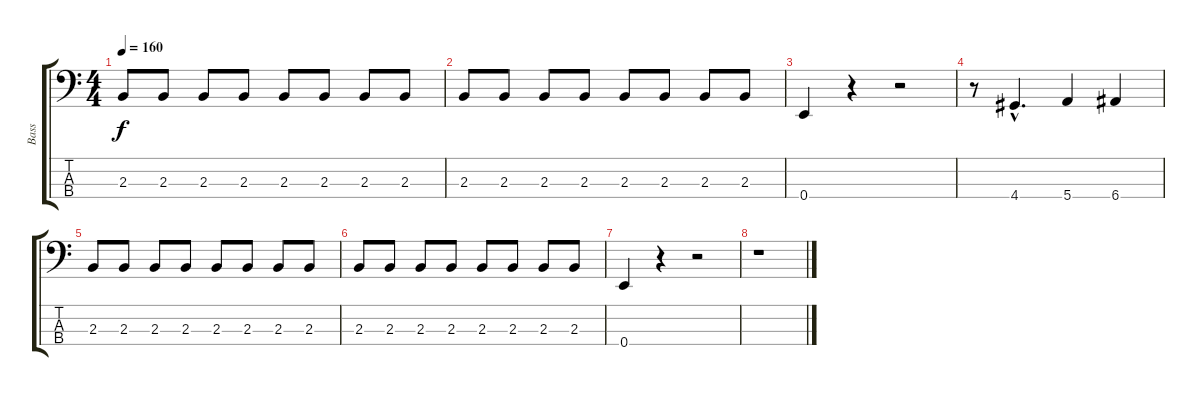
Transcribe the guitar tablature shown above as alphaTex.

\track ("Bass" "Bass") {instrument electricbassfinger}
\staff {score tabs}
\tuning (G2 D2 A1 E1) {hide}
\ts (4 4)
\tempo 160
\clef f4
\ks c
2.3.8{dy f} 2.3.8 2.3.8 2.3.8 2.3.8 2.3.8 2.3.8 2.3.8 |
2.3.8 2.3.8 2.3.8 2.3.8 2.3.8 2.3.8 2.3.8 2.3.8 |
0.4.4 r.4 r.2 |
r.8 4.4{hac}.4{d} 5.4.4 6.4.4 |
2.3.8 2.3.8 2.3.8 2.3.8 2.3.8 2.3.8 2.3.8 2.3.8 |
2.3.8 2.3.8 2.3.8 2.3.8 2.3.8 2.3.8 2.3.8 2.3.8 |
0.4.4 r.4 r.2 |
r.1
